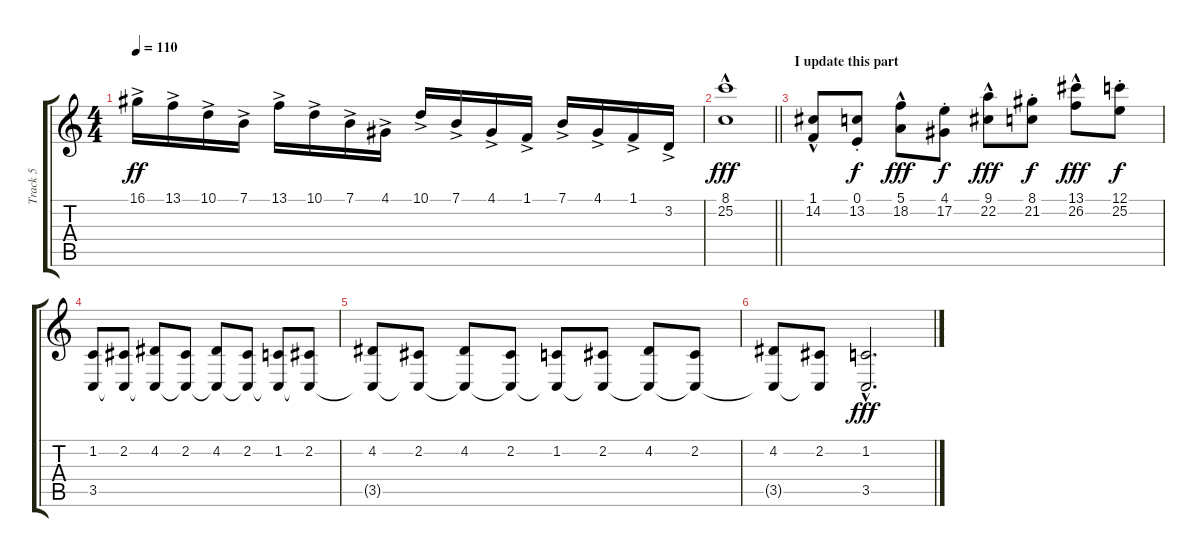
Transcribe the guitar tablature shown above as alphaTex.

\track ("Track 5" "Track 5") {instrument stringensemble1}
\staff {score tabs}
\tuning (E4 B3 G3 D3 A2 E2) {hide}
\ts (4 4)
\tempo 110
\clef g2
\ks c
16.1{ac}.16{dy ff} 13.1{ac}.16 10.1{ac}.16 7.1{ac}.16 13.1{ac}.16 10.1{ac}.16 7.1{ac}.16 4.1{ac}.16 10.1{ac}.16 7.1{ac}.16 4.1{ac}.16 1.1{ac}.16 7.1{ac}.16 4.1{ac}.16 1.1{ac}.16 3.2{ac}.16 |
\barLineRight lightlight
(8.1{hac} 25.2{hac}).1{dy fff} |
\section ("" "I update this part")
(1.1{hac} 14.2).8 (0.1 13.2{st}).8{dy f} (5.1{hac} 18.2).8{dy fff} (4.1 17.2{st}).8{dy f} (9.1{hac} 22.2).8{dy fff} (8.1 21.2{st}).8{dy f} (13.1{hac} 26.2).8{dy fff} (12.1 25.2{st}).8{dy f} |
(1.2 3.5).8 (2.2 3.5{t}).8 (4.2 3.5{t}).8 (2.2 3.5{t}).8 (4.2 3.5{t}).8 (2.2 3.5{t}).8 (1.2 3.5{t}).8 (2.2 3.5{t}).8 |
(4.2 3.5{t}).8 (2.2 3.5{t}).8 (4.2 3.5{t}).8 (2.2 3.5{t}).8 (1.2 3.5{t}).8 (2.2 3.5{t}).8 (4.2 3.5{t}).8 (2.2 3.5{t}).8 |
(4.2 3.5{t}).8 (2.2 3.5{t}).8 (1.2 3.5{hac}).2{d dy fff}
